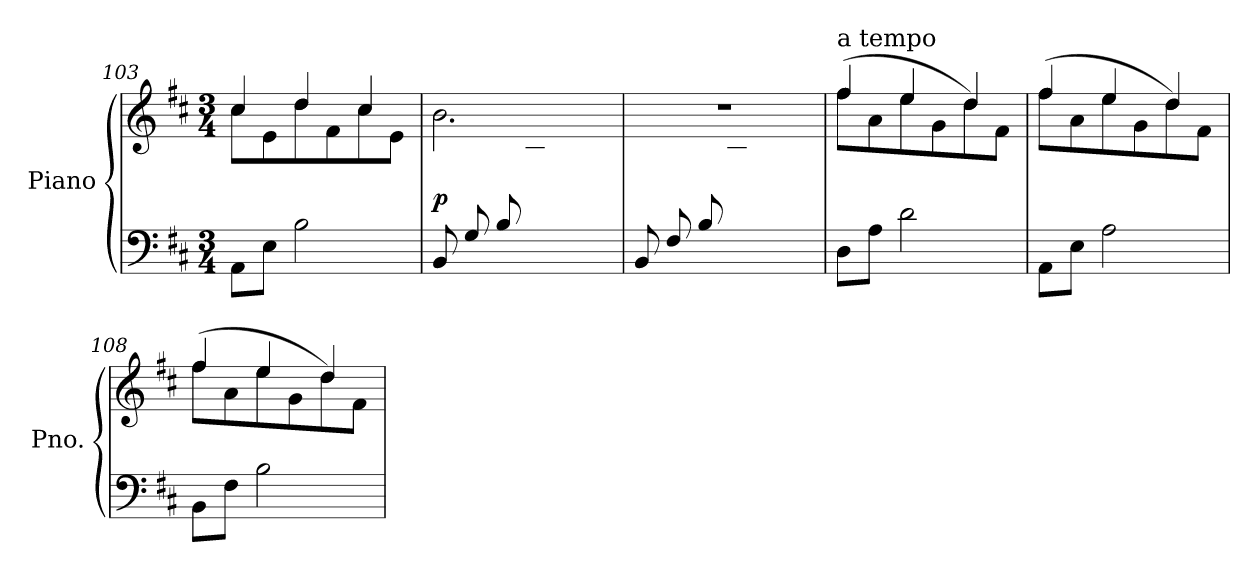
**kern	**kern	**dynam
*part1	*part1	*part1
*staff2	*staff1	*staff1/2
*I"Piano	*	*
*I'Pno.	*	*
*clefF4	*clefG2	*
*k[f#c#]	*k[f#c#]	*
*M3/4	*M3/4	*
=103	=103	=103
*	*^	*
8AA\L	8cc#\L	4cc#/	.
8E\J	8e\	.	.
2B\	8dd\	4dd/	.
.	8f#\	.	.
.	8cc#\	4cc#/	.
.	8e\J	.	.
=104	=104	=104	=104
!	!	!	!LO:DY:b
(>8BB/L	2.b\	4.ryy	p
8G/	.	.	.
8B/	.	.	.
4.ryy	.	8c#\	.
.	.	8d\	.
.	.	8f#\J)	.
=105	=105	=105	=105
(>8BB/L	2.r	4.ryy	.
8F#/	.	.	.
8B/	.	.	.
4.ryy	.	8c#\	.
.	.	8d\	.
.	.	8f#\J)	.
!!LO:LB:g=z	!!
=106	=106	=106	=106
!	!LO:TX:a:t=a tempo	!	!
8D\L	(>8ff#\L	4ff#/	.
8A\J	8a\	.	.
2d\	8ee\	4ee/	.
.	8g\	.	.
.	8dd\)	4dd/	.
.	8f#\J	.	.
=107	=107	=107	=107
8AA\L	(>8ff#\L	4ff#/	.
8E\J	8a\	.	.
2A\	8ee\	4ee/	.
.	8g\	.	.
.	8dd\)	4dd/	.
.	8f#\J	.	.
=108	=108	=108	=108
8BB\L	(>8ff#\L	4ff#/	.
8F#\J	8a\	.	.
2B\	8ee\	4ee/	.
.	8g\	.	.
.	8dd\)	4dd/	.
.	8f#\J	.	.
*	*v	*v	*
=	=	=
*-	*-	*-
